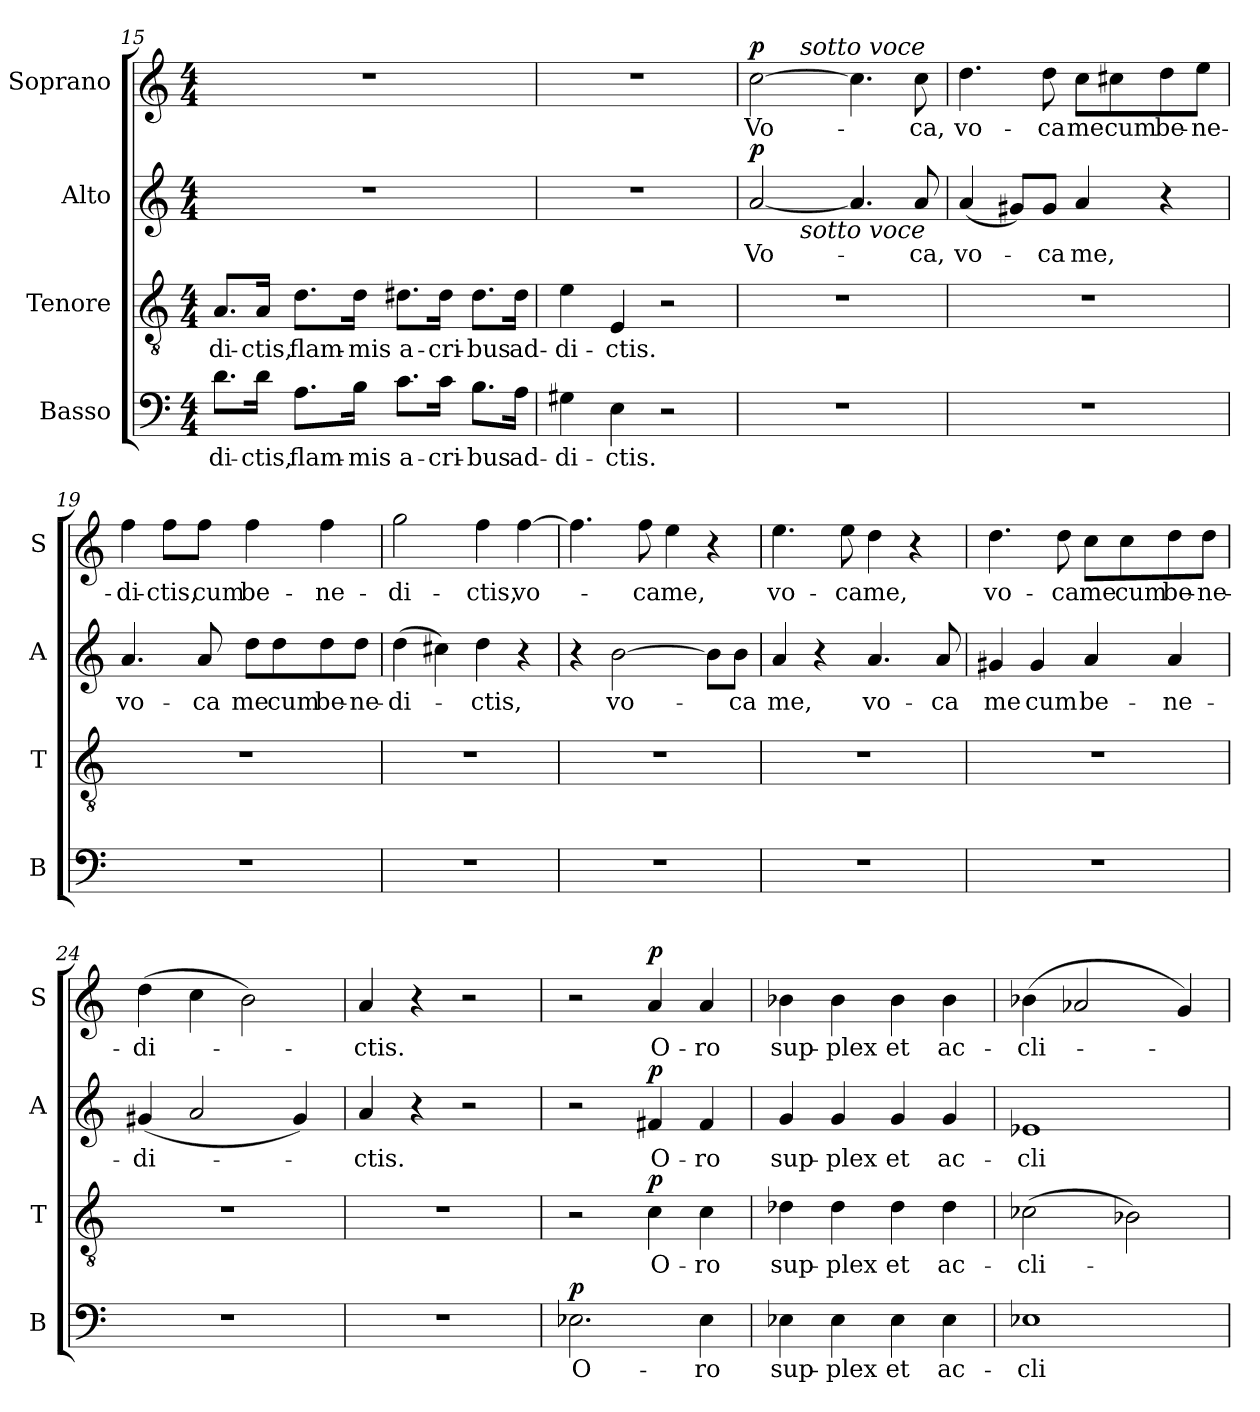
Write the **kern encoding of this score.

**kern	**text	**dynam	**kern	**text	**dynam	**kern	**text	**dynam	**kern	**text	**dynam
*part4	*part4	*part4	*part3	*part3	*part3	*part2	*part2	*part2	*part1	*part1	*part1
*staff4	*staff4	*staff4	*staff3	*staff3	*staff3	*staff2	*staff2	*staff2	*staff1	*staff1	*staff1
*I"Basso	*	*	*I"Tenore	*	*	*I"Alto	*	*	*I"Soprano	*	*
*I'B	*	*	*I'T	*	*	*I'A	*	*	*I'S	*	*
*clefF4	*	*	*clefGv2	*	*	*clefG2	*	*	*clefG2	*	*
*k[]	*	*	*k[]	*	*	*k[]	*	*	*k[]	*	*
*a:	*	*	*a:	*	*	*a:	*	*	*a:	*	*
*M4/4	*	*	*M4/4	*	*	*M4/4	*	*	*M4/4	*	*
=15	=15	=15	=15	=15	=15	=15	=15	=15	=15	=15	=15
!	!LO:LY:b	!	!	!LO:LY:b	!	!	!	!	!	!	!
8.d\L	-di-	.	8.A/L	-di-	.	1r	.	.	1r	.	.
!	!LO:LY:b	!	!	!LO:LY:b	!	!	!	!	!	!	!
16d\Jk	-ctis,	.	16A/Jk	-ctis,	.	.	.	.	.	.	.
!	!LO:LY:b	!	!	!LO:LY:b	!	!	!	!	!	!	!
8.A\L	flam-	.	8.d\L	flam-	.	.	.	.	.	.	.
!	!LO:LY:b	!	!	!LO:LY:b	!	!	!	!	!	!	!
16B\Jk	-mis	.	16d\Jk	-mis	.	.	.	.	.	.	.
!	!LO:LY:b	!	!	!LO:LY:b	!	!	!	!	!	!	!
8.c\L	a-	.	8.d#X\L	a-	.	.	.	.	.	.	.
!	!LO:LY:b	!	!	!LO:LY:b	!	!	!	!	!	!	!
16c\Jk	-cri-	.	16d#\Jk	-cri-	.	.	.	.	.	.	.
!	!LO:LY:b	!	!	!LO:LY:b	!	!	!	!	!	!	!
8.B\L	-bus	.	8.d#\L	-bus	.	.	.	.	.	.	.
!	!LO:LY:b	!	!	!LO:LY:b	!	!	!	!	!	!	!
16A\Jk	ad-	.	16d#\Jk	ad-	.	.	.	.	.	.	.
=16	=16	=16	=16	=16	=16	=16	=16	=16	=16	=16	=16
!	!LO:LY:b	!	!	!LO:LY:b	!	!	!	!	!	!	!
4G#X\	-di-	.	4e\	-di-	.	1r	.	.	1r	.	.
!	!LO:LY:b	!	!	!LO:LY:b	!	!	!	!	!	!	!
4E\	-ctis.	.	4E/	-ctis.	.	.	.	.	.	.	.
2r	.	.	2r	.	.	.	.	.	.	.	.
=17	=17	=17	=17	=17	=17	=17	=17	=17	=17	=17	=17
!	!	!	!	!	!	!	!LO:LY:b	!LO:DY:a	!	!LO:LY:b	!LO:DY:a
*	*	*	*	*	*	*^	*	*	*^	*	*
1r	.	.	1r	.	.	[2a/	4ryy	Vo-	p	[2cc\	4ryy	Vo-	p
!	!	!	!	!	!	!	!	!	!	!	!LO:TX:a:i:t=sotto voce	!	!
!	!	!	!	!	!	!	!LO:TX:b:i:t=sotto voce	!	!	!	!	!	!
.	.	.	.	.	.	.	2.ryy	.	.	.	2.ryy	.	.
.	.	.	.	.	.	4.a/]	.	.	.	4.cc\]	.	.	.
!	!	!	!	!	!	!	!	!LO:LY:b	!	!	!	!LO:LY:b	!
.	.	.	.	.	.	8a/	.	-ca,	.	8cc\	.	-ca,	.
=18	=18	=18	=18	=18	=18	=18	=18	=18	=18	=18	=18	=18	=18
!	!	!	!	!	!	!	!	!LO:LY:b	!	!	!	!LO:LY:b	!
*	*	*	*	*	*	*v	*v	*	*	*	*	*	*
*	*	*	*	*	*	*	*	*	*v	*v	*	*
1r	.	.	1r	.	.	(<4a/	vo-	.	4.dd\	vo-	.
.	.	.	.	.	.	8g#X/L)	.	.	.	.	.
!	!	!	!	!	!	!	!LO:LY:b	!	!	!LO:LY:b	!
.	.	.	.	.	.	8g#/J	-ca	.	8dd\	-ca	.
!	!	!	!	!	!	!	!LO:LY:b	!	!	!LO:LY:b	!
.	.	.	.	.	.	4a/	me,	.	8cc\L	me	.
!	!	!	!	!	!	!	!	!	!	!LO:LY:b	!
.	.	.	.	.	.	.	.	.	8cc#X\	cum	.
!	!	!	!	!	!	!	!	!	!	!LO:LY:b	!
.	.	.	.	.	.	4r	.	.	8dd\	be-	.
!	!	!	!	!	!	!	!	!	!	!LO:LY:b	!
.	.	.	.	.	.	.	.	.	8ee\J	-ne-	.
!!LO:LB:g=z
=19	=19	=19	=19	=19	=19	=19	=19	=19	=19	=19	=19
!	!	!	!	!	!	!	!LO:LY:b	!	!	!LO:LY:b	!
1r	.	.	1r	.	.	4.a/	vo-	.	4ff\	-di-	.
!	!	!	!	!	!	!	!	!	!	!LO:LY:b	!
.	.	.	.	.	.	.	.	.	8ff\L	-ctis,	.
!	!	!	!	!	!	!	!LO:LY:b	!	!	!LO:LY:b	!
.	.	.	.	.	.	8a/	-ca	.	8ff\J	cum	.
!	!	!	!	!	!	!	!LO:LY:b	!	!	!LO:LY:b	!
.	.	.	.	.	.	8dd\L	me	.	4ff\	be-	.
!	!	!	!	!	!	!	!LO:LY:b	!	!	!	!
.	.	.	.	.	.	8dd\	cum	.	.	.	.
!	!	!	!	!	!	!	!LO:LY:b	!	!	!LO:LY:b	!
.	.	.	.	.	.	8dd\	be-	.	4ff\	-ne-	.
!	!	!	!	!	!	!	!LO:LY:b	!	!	!	!
.	.	.	.	.	.	8dd\J	-ne-	.	.	.	.
=20	=20	=20	=20	=20	=20	=20	=20	=20	=20	=20	=20
!	!	!	!	!	!	!	!LO:LY:b	!	!	!LO:LY:b	!
1r	.	.	1r	.	.	(>4dd\	-di-	.	2gg\	-di-	.
.	.	.	.	.	.	4cc#X\)	.	.	.	.	.
!	!	!	!	!	!	!	!LO:LY:b	!	!	!LO:LY:b	!
.	.	.	.	.	.	4dd\	-ctis,	.	4ff\	-ctis,	.
!	!	!	!	!	!	!	!	!	!	!LO:LY:b	!
.	.	.	.	.	.	4r	.	.	[4ff\	vo-	.
=21	=21	=21	=21	=21	=21	=21	=21	=21	=21	=21	=21
1r	.	.	1r	.	.	4r	.	.	4.ff\]	.	.
!	!	!	!	!	!	!	!LO:LY:b	!	!	!	!
.	.	.	.	.	.	[2b\	vo-	.	.	.	.
!	!	!	!	!	!	!	!	!	!	!LO:LY:b	!
.	.	.	.	.	.	.	.	.	8ff\	-ca	.
!	!	!	!	!	!	!	!	!	!	!LO:LY:b	!
.	.	.	.	.	.	.	.	.	4ee\	me,	.
.	.	.	.	.	.	8b\L]	.	.	4r	.	.
!	!	!	!	!	!	!	!LO:LY:b	!	!	!	!
.	.	.	.	.	.	8b\J	-ca	.	.	.	.
=22	=22	=22	=22	=22	=22	=22	=22	=22	=22	=22	=22
!	!	!	!	!	!	!	!LO:LY:b	!	!	!LO:LY:b	!
1r	.	.	1r	.	.	4a/	me,	.	4.ee\	vo-	.
.	.	.	.	.	.	4r	.	.	.	.	.
!	!	!	!	!	!	!	!	!	!	!LO:LY:b	!
.	.	.	.	.	.	.	.	.	8ee\	-ca	.
!	!	!	!	!	!	!	!LO:LY:b	!	!	!LO:LY:b	!
.	.	.	.	.	.	4.a/	vo-	.	4dd\	me,	.
.	.	.	.	.	.	.	.	.	4r	.	.
!	!	!	!	!	!	!	!LO:LY:b	!	!	!	!
.	.	.	.	.	.	8a/	-ca	.	.	.	.
=23	=23	=23	=23	=23	=23	=23	=23	=23	=23	=23	=23
!	!	!	!	!	!	!	!LO:LY:b	!	!	!LO:LY:b	!
1r	.	.	1r	.	.	4g#X/	me	.	4.dd\	vo-	.
!	!	!	!	!	!	!	!LO:LY:b	!	!	!	!
.	.	.	.	.	.	4g#/	cum	.	.	.	.
!	!	!	!	!	!	!	!	!	!	!LO:LY:b	!
.	.	.	.	.	.	.	.	.	8dd\	-ca	.
!	!	!	!	!	!	!	!LO:LY:b	!	!	!LO:LY:b	!
.	.	.	.	.	.	4a/	be-	.	8cc\L	me	.
!	!	!	!	!	!	!	!	!	!	!LO:LY:b	!
.	.	.	.	.	.	.	.	.	8cc\	cum	.
!	!	!	!	!	!	!	!LO:LY:b	!	!	!LO:LY:b	!
.	.	.	.	.	.	4a/	-ne-	.	8dd\	be-	.
!	!	!	!	!	!	!	!	!	!	!LO:LY:b	!
.	.	.	.	.	.	.	.	.	8dd\J	-ne-	.
!!LO:LB:g=z
=24	=24	=24	=24	=24	=24	=24	=24	=24	=24	=24	=24
!	!	!	!	!	!	!	!LO:LY:b	!	!	!LO:LY:b	!
1r	.	.	1r	.	.	(<4g#X/	-di-	.	(>4dd\	-di-	.
.	.	.	.	.	.	2a/	.	.	4cc\	.	.
.	.	.	.	.	.	.	.	.	2b\)	.	.
.	.	.	.	.	.	4g#/)	.	.	.	.	.
=25	=25	=25	=25	=25	=25	=25	=25	=25	=25	=25	=25
!	!	!	!	!	!	!	!LO:LY:b	!	!	!LO:LY:b	!
1r	.	.	1r	.	.	4a/	-ctis.	.	4a/	-ctis.	.
.	.	.	.	.	.	4r	.	.	4r	.	.
.	.	.	.	.	.	2r	.	.	2r	.	.
=26	=26	=26	=26	=26	=26	=26	=26	=26	=26	=26	=26
!	!LO:LY:b	!LO:DY:a	!	!	!	!	!	!	!	!	!
2.E-X\	O-	p	2r	.	.	2r	.	.	2r	.	.
!	!	!	!	!LO:LY:b	!LO:DY:a	!	!LO:LY:b	!LO:DY:a	!	!LO:LY:b	!LO:DY:a
.	.	.	4c\	O-	p	4f#X/	O-	p	4a/	O-	p
!	!LO:LY:b	!	!	!LO:LY:b	!	!	!LO:LY:b	!	!	!LO:LY:b	!
4E-\	-ro	.	4c\	-ro	.	4f#/	-ro	.	4a/	-ro	.
=27	=27	=27	=27	=27	=27	=27	=27	=27	=27	=27	=27
!	!LO:LY:b	!	!	!LO:LY:b	!	!	!LO:LY:b	!	!	!LO:LY:b	!
4E-X\	sup-	.	4d-X\	sup-	.	4g/	sup-	.	4b-X\	sup-	.
!	!LO:LY:b	!	!	!LO:LY:b	!	!	!LO:LY:b	!	!	!LO:LY:b	!
4E-\	-plex	.	4d-\	-plex	.	4g/	-plex	.	4b-\	-plex	.
!	!LO:LY:b	!	!	!LO:LY:b	!	!	!LO:LY:b	!	!	!LO:LY:b	!
4E-\	et	.	4d-\	et	.	4g/	et	.	4b-\	et	.
!	!LO:LY:b	!	!	!LO:LY:b	!	!	!LO:LY:b	!	!	!LO:LY:b	!
4E-\	ac-	.	4d-\	ac-	.	4g/	ac-	.	4b-\	ac-	.
=28	=28	=28	=28	=28	=28	=28	=28	=28	=28	=28	=28
!	!LO:LY:b	!	!	!LO:LY:b	!	!	!LO:LY:b	!	!	!LO:LY:b	!
1E-X	-cli-	.	(>2c-X\	-cli-	.	1e-X	-cli-	.	(>4b-X\	-cli-	.
.	.	.	.	.	.	.	.	.	2a-X/	.	.
.	.	.	2B-X\)	.	.	.	.	.	.	.	.
.	.	.	.	.	.	.	.	.	4g/)	.	.
=	=	=	=	=	=	=	=	=	=	=	=
*-	*-	*-	*-	*-	*-	*-	*-	*-	*-	*-	*-
